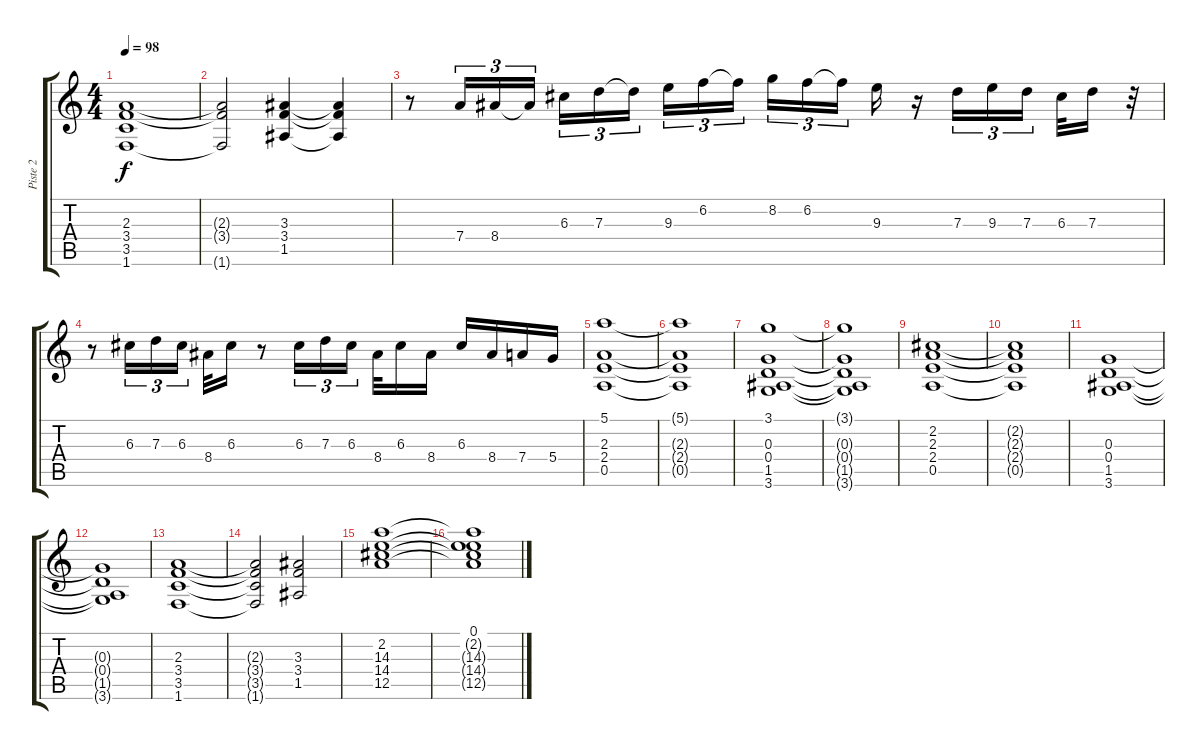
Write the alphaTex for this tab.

\track ("Piste 2" "Piste 2") {instrument rockorgan}
\staff {score tabs}
\tuning (E5 B4 G4 D4 A3 E3) {hide}
\ts (4 4)
\tempo 98
\clef g2
\ks c
(2.3 3.4 3.5 1.6).1{dy f} |
(2.3{t} 3.4{t} 1.6{t}).2 (3.3 3.4 1.5).4 (3.3{t} 3.4{t} 1.5{t}).4 |
r.8{instrument rockorgan} 7.4.16{tu (3 2)} 8.4.16{tu (3 2)} 8.4{t}.16{tu (3 2)} 6.3.16{tu (3 2)} 7.3.16{tu (3 2)} 7.3{t}.16{tu (3 2)} 9.3.16{tu (3 2)} 6.2.16{tu (3 2)} 6.2{t}.16{tu (3 2)} 8.2.16{tu (3 2)} 6.2.16{tu (3 2)} 6.2{t}.16{tu (3 2)} 9.3.16 r.16 7.3.16{tu (3 2)} 9.3.16{tu (3 2)} 7.3.16{tu (3 2)} 6.3.32 7.3.16 r.32 |
r.8 6.3.16{tu (3 2)} 7.3.16{tu (3 2)} 6.3.16{tu (3 2)} 8.4.32 6.3.16 r.8 6.3.16{tu (3 2)} 7.3.16{tu (3 2)} 6.3.16{tu (3 2)} 8.4.32 6.3.16 8.4.16 6.3.16 8.4.16 7.4.16 5.4.16 |
(5.1 2.3 2.4 0.5).1{volume 12 instrument stringensemble1} |
(5.1{t} 2.3{t} 2.4{t} 0.5{t}).1 |
(3.1 0.3 0.4 1.5 3.6).1 |
(3.1{t} 0.3{t} 0.4{t} 1.5{t} 3.6{t}).1 |
(2.2 2.3 2.4 0.5).1 |
(2.2{t} 2.3{t} 2.4{t} 0.5{t}).1 |
(0.3 0.4 1.5 3.6).1 |
(0.3{t} 0.4{t} 1.5{t} 3.6{t}).1 |
(2.3 3.4 3.5 1.6).1 |
(2.3{t} 3.4{t} 3.5{t} 1.6{t}).2 (3.3 3.4 1.5).2 |
(2.2 14.3 14.4 12.5).1{instrument rockorgan} |
(0.1 2.2{t} 14.3{t} 14.4{t} 12.5{t}).1
